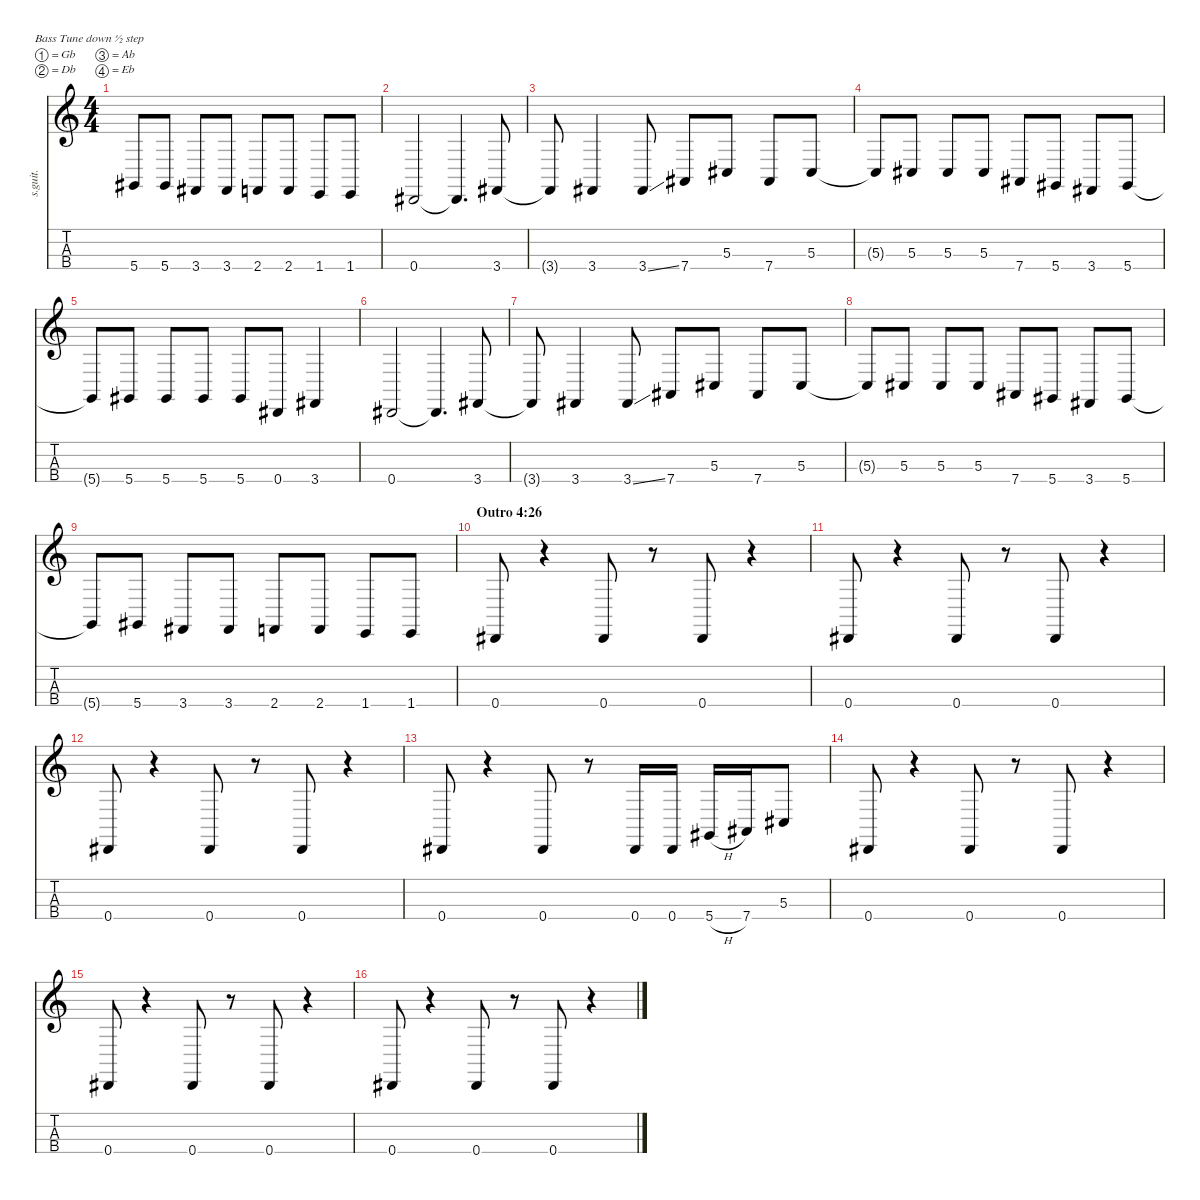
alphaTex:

\defaultSystemsLayout 4
\hideDynamics
\bracketExtendMode nobrackets
\track ("Mike Starr - Bass" "s.guit.") {instrument electricbassfinger}
\staff {score tabs}
\tuning (Gb2 Db2 Ab1 Eb1)
\ts (4 4)
\tempo (111 hide)
\clef g2
\ks c
5.4{t acc #}.8{dy ff} 5.4{acc #}.8 3.4{acc #}.8 3.4{acc #}.8 2.4.8 2.4.8 1.4.8 1.4.8 |
0.4{acc #}.2 0.4{t acc #}.4{d} 3.4{acc #}.8 |
3.4{t acc #}.8 3.4{acc #}.4 3.4{ss acc #}.8 7.4{acc #}.8 5.3{acc #}.8 7.4{acc #}.8 5.3{acc #}.8 |
5.3{t acc #}.8 5.3{acc #}.8 5.3{acc #}.8 5.3{acc #}.8 7.4{acc #}.8 5.4{acc #}.8 3.4{acc #}.8 5.4{acc #}.8 |
5.4{t acc #}.8 5.4{acc #}.8 5.4{acc #}.8 5.4{acc #}.8 5.4{acc #}.8 0.4{acc #}.8 3.4{acc #}.4 |
0.4{acc #}.2 0.4{t acc #}.4{d} 3.4{acc #}.8 |
3.4{t acc #}.8 3.4{acc #}.4 3.4{ss acc #}.8 7.4{acc #}.8 5.3{acc #}.8 7.4{acc #}.8 5.3{acc #}.8 |
5.3{t acc #}.8 5.3{acc #}.8 5.3{acc #}.8 5.3{acc #}.8 7.4{acc #}.8 5.4{acc #}.8 3.4{acc #}.8 5.4{acc #}.8 |
5.4{t acc #}.8 5.4{acc #}.8 3.4{acc #}.8 3.4{acc #}.8 2.4.8 2.4.8 1.4.8 1.4.8 |
\section ("" "Outro 4:26")
\tempo (106 hide)
0.4{acc #}.8 r.4 0.4{acc #}.8 r.8 0.4{acc #}.8 r.4 |
0.4{acc #}.8 r.4 0.4{acc #}.8 r.8 0.4{acc #}.8 r.4 |
0.4{acc #}.8 r.4 0.4{acc #}.8 r.8 0.4{acc #}.8 r.4 |
0.4{acc #}.8 r.4 0.4{acc #}.8 r.8 0.4{acc #}.16 0.4{acc #}.16{dy f} 5.4{h acc #}.16{dy ff} 7.4{acc #}.16 5.3{acc #}.8 |
0.4{acc #}.8 r.4 0.4{acc #}.8 r.8 0.4{acc #}.8 r.4 |
0.4{acc #}.8 r.4 0.4{acc #}.8 r.8 0.4{acc #}.8 r.4 |
0.4{acc #}.8 r.4 0.4{acc #}.8 r.8 0.4{acc #}.8 r.4
